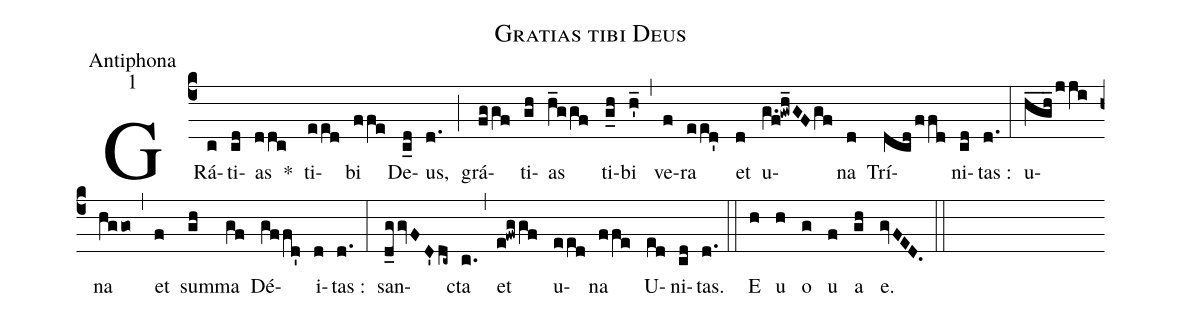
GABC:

name:Gratias tibi Deus;
office-part:Antiphona;
mode:1;
%%
(c4) GRá(c)ti(cd)as(ddc) *() ti(eed)bi(ffe) De(c_d)us,(d.) (;) grá(fggf)ti(gh)as(h_ggf) ti(g_h)bi(h'_) (,) ve(f)ra(eed') et(d) u(g.f!gwh_GFgf)na(d) Trí(dcd/ffd)ni(cd)tas :(d.) (:) u(hgh___/jji)na(hggo) (,) et(f) sum(gh)ma(gf) Dé(gffd')i(d)tas :(d.) (:) san(d_ggvFD'dc~)cta(c.) (,) et(e!fwggf) u(eed)na(ffe) U(ed)ni(cd)tas.(d.) (::) E(h) u(h) o(g) u(f) a(gh) e.(gvFED.) (::)
